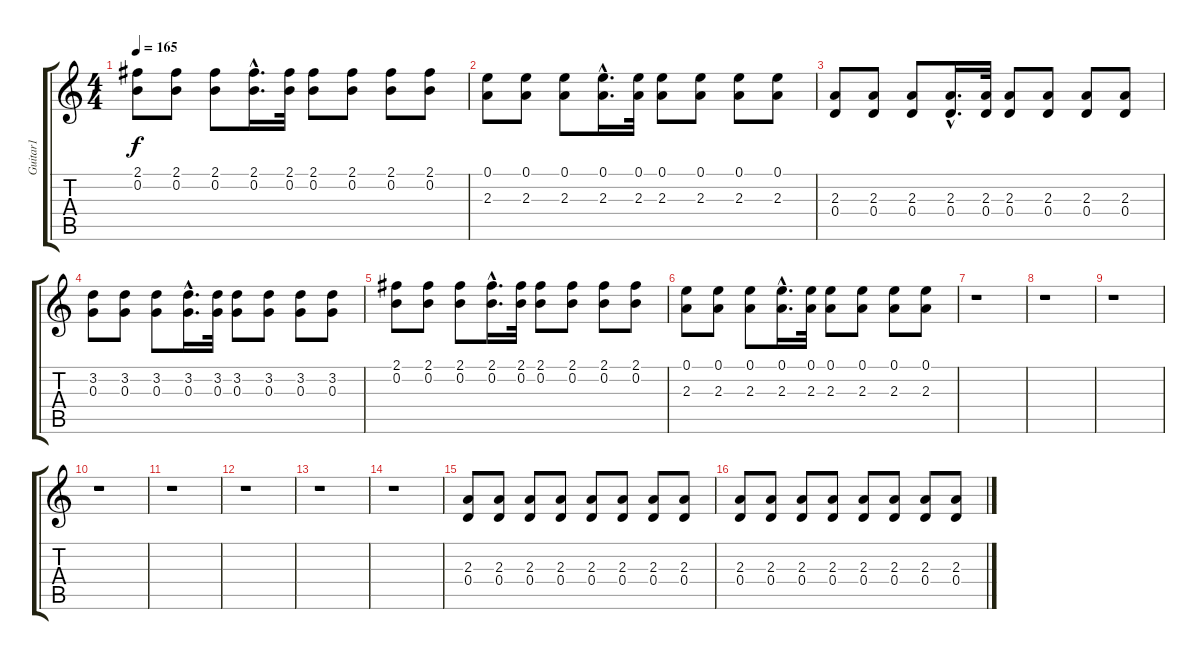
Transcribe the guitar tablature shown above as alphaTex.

\track ("Guitar1" "Guitar1") {instrument overdrivenguitar}
\staff {score tabs}
\tuning (E4 B3 G3 D3 A2 E2) {hide}
\ts (4 4)
\tempo 165
\clef g2
\ks c
(2.1 0.2).8{dy f} (2.1 0.2).8 (2.1 0.2).8 (2.1{hac} 0.2{hac}).16{d} (2.1 0.2).32 (2.1 0.2).8 (2.1 0.2).8 (2.1 0.2).8 (2.1 0.2).8 |
(0.1 2.3).8 (0.1 2.3).8 (0.1 2.3).8 (0.1{hac} 2.3{hac}).16{d} (0.1 2.3).32 (0.1 2.3).8 (0.1 2.3).8 (0.1 2.3).8 (0.1 2.3).8 |
(2.3 0.4).8 (2.3 0.4).8 (2.3 0.4).8 (2.3{hac} 0.4{hac}).16{d} (2.3 0.4).32 (2.3 0.4).8 (2.3 0.4).8 (2.3 0.4).8 (2.3 0.4).8 |
(3.2 0.3).8 (3.2 0.3).8 (3.2 0.3).8 (3.2{hac} 0.3{hac}).16{d} (3.2 0.3).32 (3.2 0.3).8 (3.2 0.3).8 (3.2 0.3).8 (3.2 0.3).8 |
(2.1 0.2).8 (2.1 0.2).8 (2.1 0.2).8 (2.1{hac} 0.2{hac}).16{d} (2.1 0.2).32 (2.1 0.2).8 (2.1 0.2).8 (2.1 0.2).8 (2.1 0.2).8 |
(0.1 2.3).8 (0.1 2.3).8 (0.1 2.3).8 (0.1{hac} 2.3{hac}).16{d} (0.1 2.3).32 (0.1 2.3).8 (0.1 2.3).8 (0.1 2.3).8 (0.1 2.3).8 |
r.1 |
r.1 |
r.1 |
r.1 |
r.1 |
r.1 |
r.1 |
r.1 |
(2.3 0.4).8 (2.3 0.4).8 (2.3 0.4).8 (2.3 0.4).8 (2.3 0.4).8 (2.3 0.4).8 (2.3 0.4).8 (2.3 0.4).8 |
(2.3 0.4).8 (2.3 0.4).8 (2.3 0.4).8 (2.3 0.4).8 (2.3 0.4).8 (2.3 0.4).8 (2.3 0.4).8 (2.3 0.4).8
